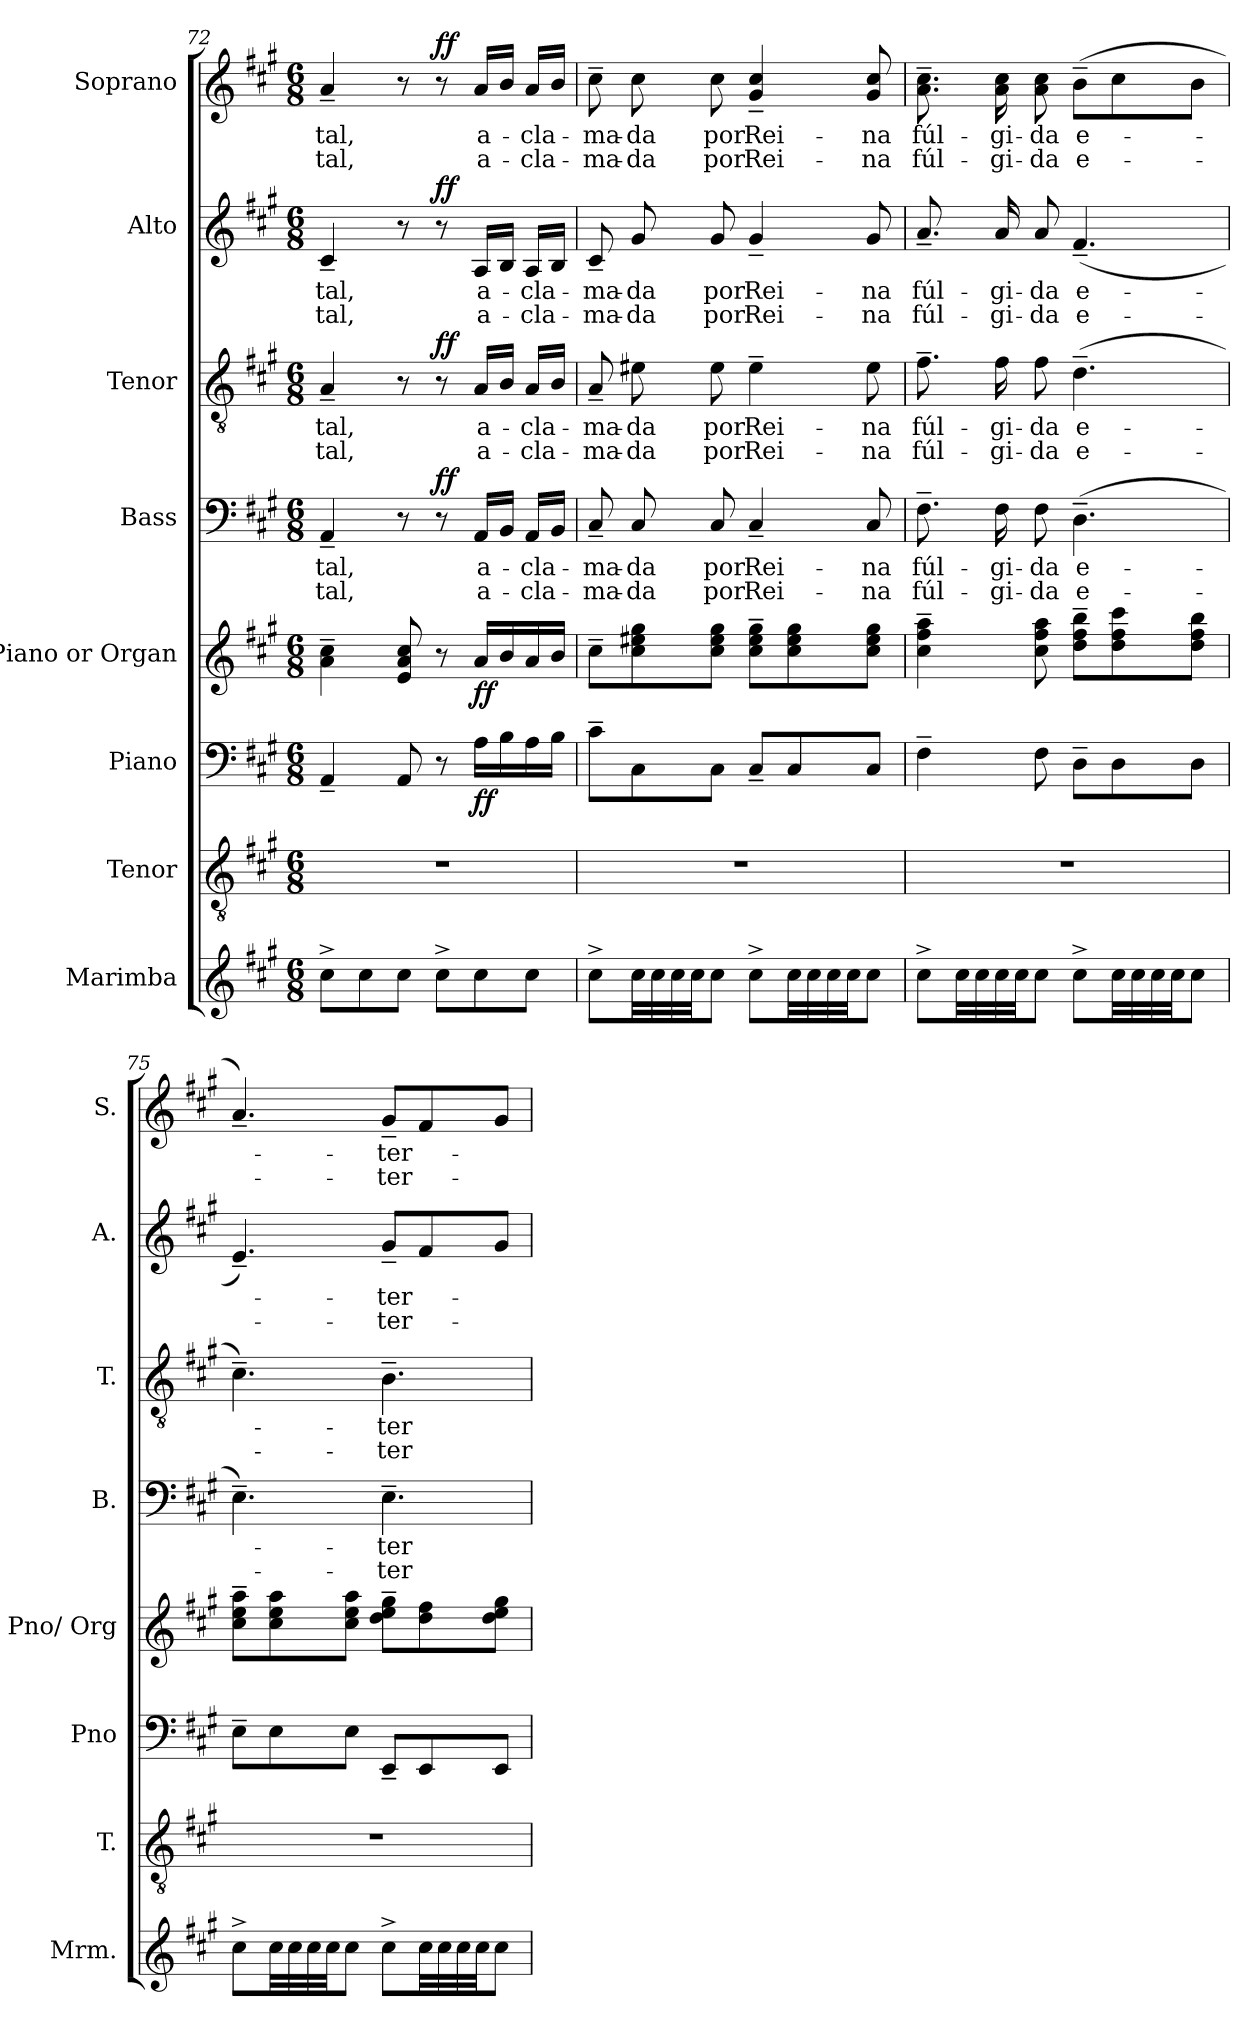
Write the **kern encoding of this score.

**kern	**kern	**kern	**dynam	**kern	**dynam	**kern	**text	**text	**dynam	**kern	**text	**text	**dynam	**kern	**text	**text	**dynam	**kern	**text	**text	**dynam
*part8	*part7	*part6	*part6	*part5	*part5	*part4	*part4	*part4	*part4	*part3	*part3	*part3	*part3	*part2	*part2	*part2	*part2	*part1	*part1	*part1	*part1
*staff8	*staff7	*staff6	*staff6	*staff5	*staff5	*staff4	*staff4	*staff4	*staff4	*staff3	*staff3	*staff3	*staff3	*staff2	*staff2	*staff2	*staff2	*staff1	*staff1	*staff1	*staff1
*I"Marimba	*I"Tenor	*I"Piano	*	*I"Piano or Organ	*	*I"Bass	*	*	*	*I"Tenor	*	*	*	*I"Alto	*	*	*	*I"Soprano	*	*	*
*I'Mrm.	*I'T.	*I'Pno	*	*I'Pno/ Org	*	*I'B.	*	*	*	*I'T.	*	*	*	*I'A.	*	*	*	*I'S.	*	*	*
*clefG2	*clefGv2	*clefF4	*	*clefG2	*	*clefF4	*	*	*	*clefGv2	*	*	*	*clefG2	*	*	*	*clefG2	*	*	*
*k[f#c#g#]	*k[f#c#g#]	*k[f#c#g#]	*	*k[f#c#g#]	*	*k[f#c#g#]	*	*	*	*k[f#c#g#]	*	*	*	*k[f#c#g#]	*	*	*	*k[f#c#g#]	*	*	*
*M6/8	*M6/8	*M6/8	*	*M6/8	*	*M6/8	*	*	*	*M6/8	*	*	*	*M6/8	*	*	*	*M6/8	*	*	*
=72	=72	=72	=72	=72	=72	=72	=72	=72	=72	=72	=72	=72	=72	=72	=72	=72	=72	=72	=72	=72	=72
!	!	!	!	!	!	!	!LO:LY:b	!LO:LY:b	!	!	!LO:LY:b	!LO:LY:b	!	!	!LO:LY:b	!LO:LY:b	!	!	!LO:LY:b	!LO:LY:b	!
8cc#^\L	2.r	4AA~/	.	4a\~ 4cc#\~	.	4AA~/	-tal,	tal,	.	4A~/	-tal,	-tal,	.	4c#~/	-tal,	tal,	.	4a~/	-tal,	-tal,	.
8cc#\	.	.	.	.	.	.	.	.	.	.	.	.	.	.	.	.	.	.	.	.	.
8cc#\J	.	8AA/	.	8e/ 8a/ 8cc#/	.	8r	.	.	.	8r	.	.	.	8r	.	.	.	8r	.	.	.
!	!	!	!	!	!	!	!	!	!LO:DY:b	!	!	!	!LO:DY:b	!	!	!	!LO:DY:b	!	!	!	!LO:DY:b
8cc#^\L	.	8r	.	8r	.	8r	.	.	ff	8r	.	.	ff	8r	.	.	ff	8r	.	.	ff
!	!	!	!LO:DY:b	!	!LO:DY:b	!	!LO:LY:b	!LO:LY:b	!	!	!LO:LY:b	!LO:LY:b	!	!	!LO:LY:b	!LO:LY:b	!	!	!LO:LY:b	!LO:LY:b	!
8cc#\	.	16A\LL	ff	16a/LL	ff	16AA/LL	a-	a-	.	16A/LL	a-	a-	.	16A/LL	a-	a-	.	16a/LL	a-	a-	.
.	.	16B\	.	16b/	.	16BB/JJ	.	.	.	16B/JJ	.	.	.	16B/JJ	.	.	.	16b/JJ	.	.	.
!	!	!	!	!	!	!	!LO:LY:b	!LO:LY:b	!	!	!LO:LY:b	!LO:LY:b	!	!	!LO:LY:b	!LO:LY:b	!	!	!LO:LY:b	!LO:LY:b	!
8cc#\J	.	16A\	.	16a/	.	16AA/LL	-cla-	-cla-	.	16A/LL	-cla-	-cla-	.	16A/LL	-cla-	-cla-	.	16a/LL	-cla-	-cla-	.
.	.	16B\JJ	.	16b/JJ	.	16BB/JJ	.	.	.	16B/JJ	.	.	.	16B/JJ	.	.	.	16b/JJ	.	.	.
=73	=73	=73	=73	=73	=73	=73	=73	=73	=73	=73	=73	=73	=73	=73	=73	=73	=73	=73	=73	=73	=73
!	!	!	!	!	!	!	!LO:LY:b	!LO:LY:b	!	!	!LO:LY:b	!LO:LY:b	!	!	!LO:LY:b	!LO:LY:b	!	!	!LO:LY:b	!LO:LY:b	!
8cc#^\L	2.r	8c#~\L	.	8cc#~\L	.	8C#~/	-ma-	-ma-	.	8A~/	-ma-	-ma-	.	8c#~/	-ma-	-ma-	.	8cc#~\	-ma-	-ma-	.
!	!	!	!	!	!	!	!LO:LY:b	!LO:LY:b	!	!	!LO:LY:b	!LO:LY:b	!	!	!LO:LY:b	!LO:LY:b	!	!	!LO:LY:b	!LO:LY:b	!
*tremolo	*	*	*	*	*	*	*	*	*	*	*	*	*	*	*	*	*	*	*	*	*
32cc#\	.	8C#\	.	8cc#\ 8ee#X\ 8gg#\	.	8C#/	-da	-da	.	8e#X\	-da	-da	.	8g#/	-da	-da	.	8cc#\	-da	-da	.
32cc#\	.	.	.	.	.	.	.	.	.	.	.	.	.	.	.	.	.	.	.	.	.
32cc#\	.	.	.	.	.	.	.	.	.	.	.	.	.	.	.	.	.	.	.	.	.
32cc#\	.	.	.	.	.	.	.	.	.	.	.	.	.	.	.	.	.	.	.	.	.
*Xtremolo	*	*	*	*	*	*	*	*	*	*	*	*	*	*	*	*	*	*	*	*	*
!	!	!	!	!	!	!	!LO:LY:b	!LO:LY:b	!	!	!LO:LY:b	!LO:LY:b	!	!	!LO:LY:b	!LO:LY:b	!	!	!LO:LY:b	!LO:LY:b	!
8cc#\J	.	8C#\J	.	8cc#\ 8ee#\ 8gg#\J	.	8C#/	por	por	.	8e#\	por	por	.	8g#/	por	por	.	8cc#\	por	por	.
!	!	!	!	!	!	!	!LO:LY:b	!LO:LY:b	!	!	!LO:LY:b	!LO:LY:b	!	!	!LO:LY:b	!LO:LY:b	!	!	!LO:LY:b	!LO:LY:b	!
8cc#^\L	.	8C#~/L	.	8cc#\~ 8ee#\~ 8gg#\~L	.	4C#~/	Rei-	Rei-	.	4e#~\	Rei-	Rei-	.	4g#~/	Rei-	Rei-	.	4g#/~ 4cc#/~	Rei-	Rei-	.
*tremolo	*	*	*	*	*	*	*	*	*	*	*	*	*	*	*	*	*	*	*	*	*
32cc#\	.	8C#/	.	8cc#\ 8ee#\ 8gg#\	.	.	.	.	.	.	.	.	.	.	.	.	.	.	.	.	.
32cc#\	.	.	.	.	.	.	.	.	.	.	.	.	.	.	.	.	.	.	.	.	.
32cc#\	.	.	.	.	.	.	.	.	.	.	.	.	.	.	.	.	.	.	.	.	.
32cc#\	.	.	.	.	.	.	.	.	.	.	.	.	.	.	.	.	.	.	.	.	.
*Xtremolo	*	*	*	*	*	*	*	*	*	*	*	*	*	*	*	*	*	*	*	*	*
!	!	!	!	!	!	!	!LO:LY:b	!LO:LY:b	!	!	!LO:LY:b	!LO:LY:b	!	!	!LO:LY:b	!LO:LY:b	!	!	!LO:LY:b	!LO:LY:b	!
8cc#\J	.	8C#/J	.	8cc#\ 8ee#\ 8gg#\J	.	8C#/	-na	-na	.	8e#\	-na	-na	.	8g#/	-na	-na	.	8g#/ 8cc#/	-na	-na	.
!!LO:PB:g=z
=74	=74	=74	=74	=74	=74	=74	=74	=74	=74	=74	=74	=74	=74	=74	=74	=74	=74	=74	=74	=74	=74
!	!	!	!	!	!	!	!LO:LY:b	!LO:LY:b	!	!	!LO:LY:b	!LO:LY:b	!	!	!LO:LY:b	!LO:LY:b	!	!	!LO:LY:b	!LO:LY:b	!
8cc#^\L	2.r	4F#~\	.	4cc#\~ 4ff#\~ 4aa\~	.	8.F#~\	fúl-	fúl-	.	8.f#~\	fúl-	fúl-	.	8.a~/	fúl-	fúl-	.	8.a\~ 8.cc#\~	fúl-	fúl-	.
*tremolo	*	*	*	*	*	*	*	*	*	*	*	*	*	*	*	*	*	*	*	*	*
32cc#\	.	.	.	.	.	.	.	.	.	.	.	.	.	.	.	.	.	.	.	.	.
32cc#\	.	.	.	.	.	.	.	.	.	.	.	.	.	.	.	.	.	.	.	.	.
!	!	!	!	!	!	!	!LO:LY:b	!LO:LY:b	!	!	!LO:LY:b	!LO:LY:b	!	!	!LO:LY:b	!LO:LY:b	!	!	!LO:LY:b	!LO:LY:b	!
32cc#\	.	.	.	.	.	16F#\	-gi-	-gi-	.	16f#\	-gi-	-gi-	.	16a/	-gi-	-gi-	.	16a\ 16cc#\	-gi-	-gi-	.
32cc#\	.	.	.	.	.	.	.	.	.	.	.	.	.	.	.	.	.	.	.	.	.
*Xtremolo	*	*	*	*	*	*	*	*	*	*	*	*	*	*	*	*	*	*	*	*	*
!	!	!	!	!	!	!	!LO:LY:b	!LO:LY:b	!	!	!LO:LY:b	!LO:LY:b	!	!	!LO:LY:b	!LO:LY:b	!	!	!LO:LY:b	!LO:LY:b	!
8cc#\J	.	8F#\	.	8cc#\ 8ff#\ 8aa\	.	8F#\	-da	-da	.	8f#\	-da	-da	.	8a/	-da	-da	.	8a\ 8cc#\	-da	-da	.
!	!	!	!	!	!	!	!LO:LY:b	!LO:LY:b	!	!	!LO:LY:b	!LO:LY:b	!	!	!LO:LY:b	!LO:LY:b	!	!	!LO:LY:b	!LO:LY:b	!
8cc#^\L	.	8D~\L	.	8dd\~ 8ff#\~ 8bb\~L	.	(>4.D~\	e-	e-	.	(>4.d~\	e-	e-	.	(<4.f#~/	e-	e-	.	(>8b~\L	e-	e-	.
*tremolo	*	*	*	*	*	*	*	*	*	*	*	*	*	*	*	*	*	*	*	*	*
32cc#\	.	8D\	.	8dd\ 8ff#\ 8ccc#\	.	.	.	.	.	.	.	.	.	.	.	.	.	8cc#\	.	.	.
32cc#\	.	.	.	.	.	.	.	.	.	.	.	.	.	.	.	.	.	.	.	.	.
32cc#\	.	.	.	.	.	.	.	.	.	.	.	.	.	.	.	.	.	.	.	.	.
32cc#\	.	.	.	.	.	.	.	.	.	.	.	.	.	.	.	.	.	.	.	.	.
*Xtremolo	*	*	*	*	*	*	*	*	*	*	*	*	*	*	*	*	*	*	*	*	*
8cc#\J	.	8D\J	.	8dd\ 8ff#\ 8bb\J	.	.	.	.	.	.	.	.	.	.	.	.	.	8b\J	.	.	.
=75	=75	=75	=75	=75	=75	=75	=75	=75	=75	=75	=75	=75	=75	=75	=75	=75	=75	=75	=75	=75	=75
8cc#^\L	2.r	8E~\L	.	8cc#\~ 8ee\~ 8aa\~L	.	4.E~\)	.	.	.	4.c#~\)	.	.	.	4.e~/)	.	.	.	4.a~/)	.	.	.
*tremolo	*	*	*	*	*	*	*	*	*	*	*	*	*	*	*	*	*	*	*	*	*
32cc#\	.	8E\	.	8cc#\ 8ee\ 8aa\	.	.	.	.	.	.	.	.	.	.	.	.	.	.	.	.	.
32cc#\	.	.	.	.	.	.	.	.	.	.	.	.	.	.	.	.	.	.	.	.	.
32cc#\	.	.	.	.	.	.	.	.	.	.	.	.	.	.	.	.	.	.	.	.	.
32cc#\	.	.	.	.	.	.	.	.	.	.	.	.	.	.	.	.	.	.	.	.	.
*Xtremolo	*	*	*	*	*	*	*	*	*	*	*	*	*	*	*	*	*	*	*	*	*
8cc#\J	.	8E\J	.	8cc#\ 8ee\ 8aa\J	.	.	.	.	.	.	.	.	.	.	.	.	.	.	.	.	.
!	!	!	!	!	!	!	!LO:LY:b	!LO:LY:b	!	!	!LO:LY:b	!LO:LY:b	!	!	!LO:LY:b	!LO:LY:b	!	!	!LO:LY:b	!LO:LY:b	!
8cc#^\L	.	8EE~/L	.	8dd\~ 8ee\~ 8gg#\~L	.	4.E~\	ter-	ter-	.	4.B~\	ter-	ter-	.	8g#~/L	ter-	ter-	.	8g#~/L	ter-	ter-	.
*tremolo	*	*	*	*	*	*	*	*	*	*	*	*	*	*	*	*	*	*	*	*	*
32cc#\	.	8EE/	.	8dd\ 8ff#\	.	.	.	.	.	.	.	.	.	8f#/	.	.	.	8f#/	.	.	.
32cc#\	.	.	.	.	.	.	.	.	.	.	.	.	.	.	.	.	.	.	.	.	.
32cc#\	.	.	.	.	.	.	.	.	.	.	.	.	.	.	.	.	.	.	.	.	.
32cc#\	.	.	.	.	.	.	.	.	.	.	.	.	.	.	.	.	.	.	.	.	.
*Xtremolo	*	*	*	*	*	*	*	*	*	*	*	*	*	*	*	*	*	*	*	*	*
8cc#\J	.	8EE/J	.	8dd\ 8ee\ 8gg#\J	.	.	.	.	.	.	.	.	.	8g#/J	.	.	.	8g#/J	.	.	.
=	=	=	=	=	=	=	=	=	=	=	=	=	=	=	=	=	=	=	=	=	=
*-	*-	*-	*-	*-	*-	*-	*-	*-	*-	*-	*-	*-	*-	*-	*-	*-	*-	*-	*-	*-	*-
